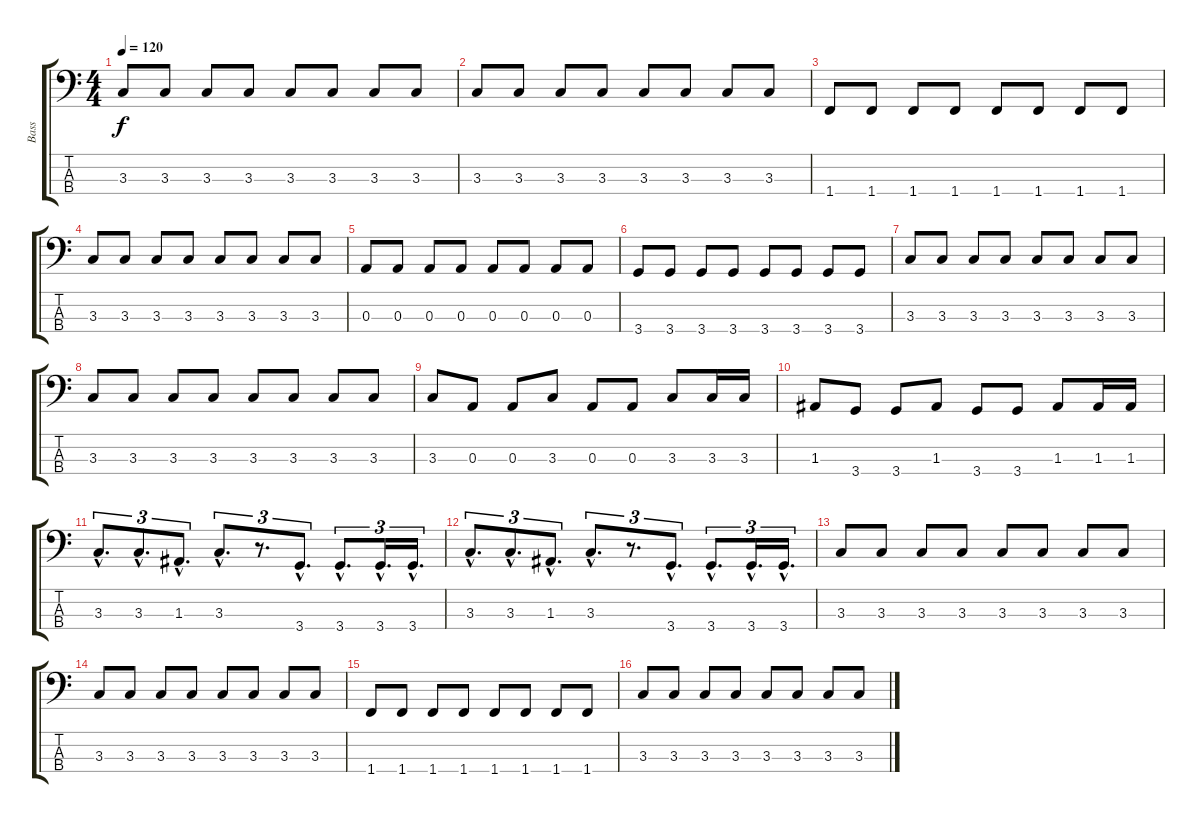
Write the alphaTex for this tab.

\track ("Bass" "Bass") {instrument electricbasspick}
\staff {score tabs}
\tuning (G2 D2 A1 E1) {hide}
\ts (4 4)
\tempo 120
\clef f4
\ks c
3.3.8{dy f} 3.3.8 3.3.8 3.3.8 3.3.8 3.3.8 3.3.8 3.3.8 |
3.3.8 3.3.8 3.3.8 3.3.8 3.3.8 3.3.8 3.3.8 3.3.8 |
1.4.8 1.4.8 1.4.8 1.4.8 1.4.8 1.4.8 1.4.8 1.4.8 |
3.3.8 3.3.8 3.3.8 3.3.8 3.3.8 3.3.8 3.3.8 3.3.8 |
0.3.8 0.3.8 0.3.8 0.3.8 0.3.8 0.3.8 0.3.8 0.3.8 |
3.4.8 3.4.8 3.4.8 3.4.8 3.4.8 3.4.8 3.4.8 3.4.8 |
3.3.8 3.3.8 3.3.8 3.3.8 3.3.8 3.3.8 3.3.8 3.3.8 |
3.3.8 3.3.8 3.3.8 3.3.8 3.3.8 3.3.8 3.3.8 3.3.8 |
3.3.8 0.3.8 0.3.8 3.3.8 0.3.8 0.3.8 3.3.8 3.3.16 3.3.16 |
1.3.8 3.4.8 3.4.8 1.3.8 3.4.8 3.4.8 1.3.8 1.3.16 1.3.16 |
3.3{hac}.8{d tu (3 2)} 3.3{hac}.8{d tu (3 2)} 1.3{hac}.8{d tu (3 2)} 3.3{hac}.8{d tu (3 2)} r.8{d tu (3 2)} 3.4{hac}.8{d tu (3 2)} 3.4{hac}.8{d tu (3 2)} 3.4{hac}.16{d tu (3 2)} 3.4{hac}.16{d tu (3 2)} |
3.3{hac}.8{d tu (3 2)} 3.3{hac}.8{d tu (3 2)} 1.3{hac}.8{d tu (3 2)} 3.3{hac}.8{d tu (3 2)} r.8{d tu (3 2)} 3.4{hac}.8{d tu (3 2)} 3.4{hac}.8{d tu (3 2)} 3.4{hac}.16{d tu (3 2)} 3.4{hac}.16{d tu (3 2)} |
3.3.8 3.3.8 3.3.8 3.3.8 3.3.8 3.3.8 3.3.8 3.3.8 |
3.3.8 3.3.8 3.3.8 3.3.8 3.3.8 3.3.8 3.3.8 3.3.8 |
1.4.8 1.4.8 1.4.8 1.4.8 1.4.8 1.4.8 1.4.8 1.4.8 |
3.3.8 3.3.8 3.3.8 3.3.8 3.3.8 3.3.8 3.3.8 3.3.8
